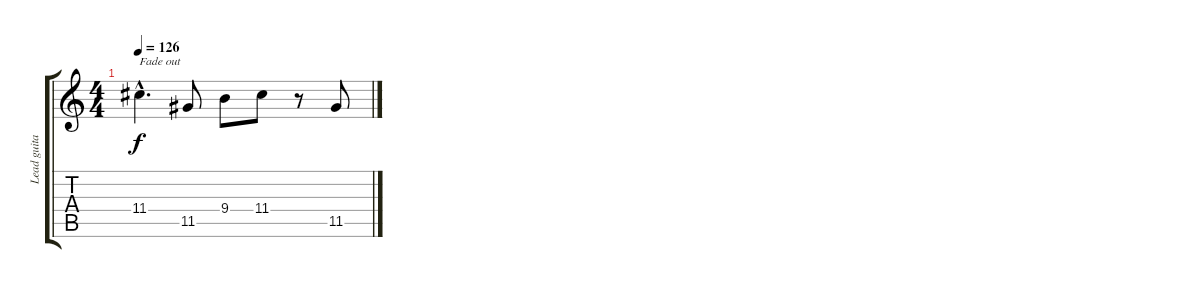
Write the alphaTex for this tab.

\track ("Lead guitar (solo)" "Lead guita") {instrument electricguitarjazz}
\staff {score tabs}
\tuning (E4 B3 G3 D3 A2 E2) {hide}
\ts (4 4)
\tempo 126
\clef g2
\ks c
11.4{hac t}.4{d txt "Fade out" dy f} 11.5.8 9.4.8 11.4.8 r.8 11.5.8
